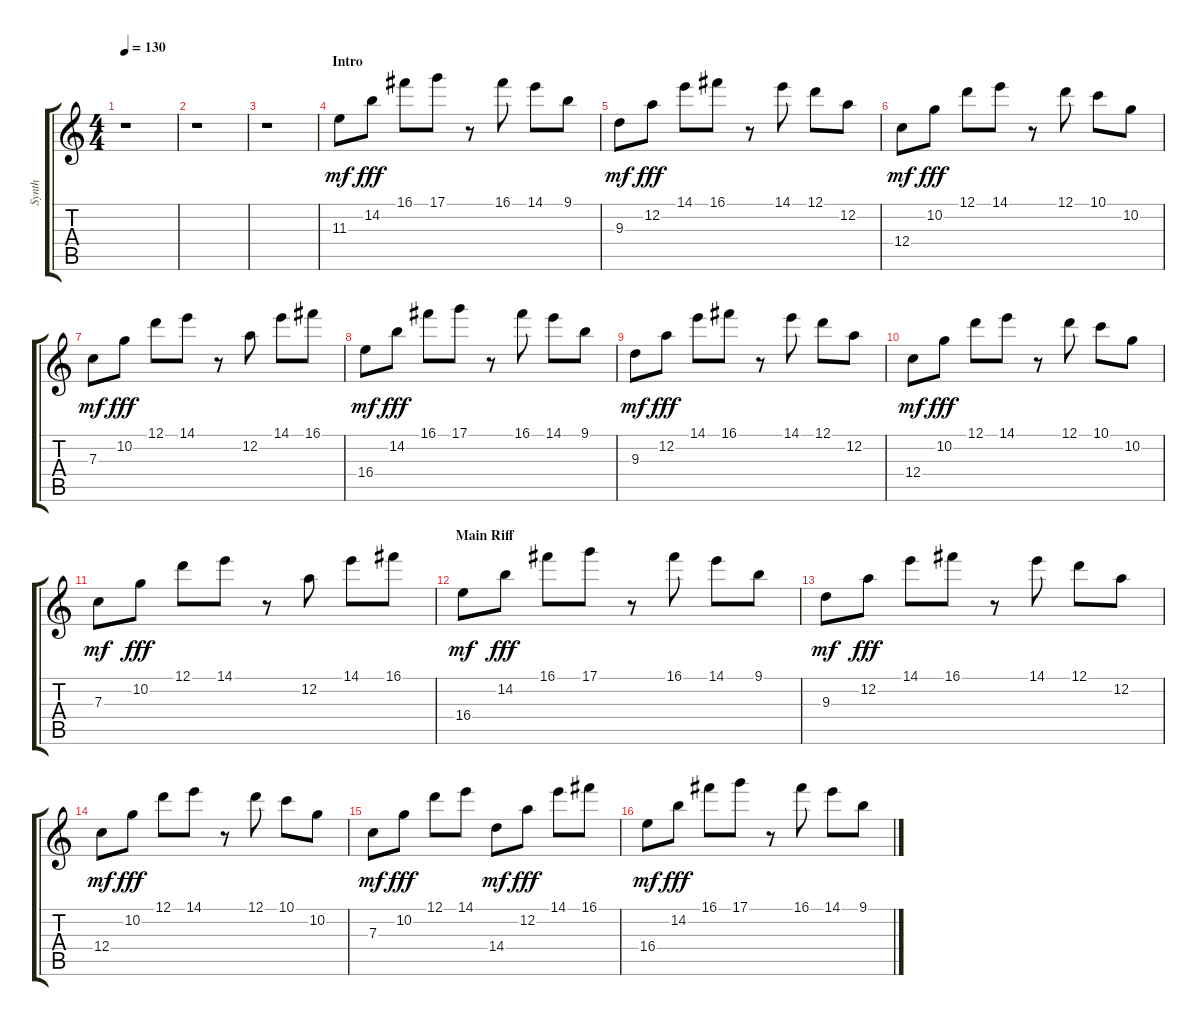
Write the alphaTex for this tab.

\track ("Synth" "Synth") {instrument electricguitarclean}
\staff {score tabs}
\tuning (D4 A3 F3 C3 G2 C2) {hide}
\ts (4 4)
\tempo 130
\clef g2
\ks aminor
r.1{dy mf instrument electricguitarclean} |
r.1 |
r.1 |
\section ("" "Intro")
11.3.8 14.2.8{dy fff} 16.1.8 17.1.8 r.8 16.1.8 14.1.8 9.1.8 |
9.3.8{dy mf} 12.2.8{dy fff} 14.1.8 16.1.8 r.8 14.1.8 12.1.8 12.2.8 |
12.4.8{dy mf} 10.2.8{dy fff} 12.1.8 14.1.8 r.8 12.1.8 10.1.8 10.2.8 |
7.3.8{dy mf} 10.2.8{dy fff} 12.1.8 14.1.8 r.8 12.2.8 14.1.8 16.1.8 |
16.4.8{dy mf} 14.2.8{dy fff} 16.1.8 17.1.8 r.8 16.1.8 14.1.8 9.1.8 |
9.3.8{dy mf} 12.2.8{dy fff} 14.1.8 16.1.8 r.8 14.1.8 12.1.8 12.2.8 |
12.4.8{dy mf} 10.2.8{dy fff} 12.1.8 14.1.8 r.8 12.1.8 10.1.8 10.2.8 |
7.3.8{dy mf} 10.2.8{dy fff} 12.1.8 14.1.8 r.8 12.2.8 14.1.8 16.1.8 |
\section ("" "Main Riff")
16.4.8{dy mf} 14.2.8{dy fff} 16.1.8 17.1.8 r.8 16.1.8 14.1.8 9.1.8 |
9.3.8{dy mf} 12.2.8{dy fff} 14.1.8 16.1.8 r.8 14.1.8 12.1.8 12.2.8 |
12.4.8{dy mf} 10.2.8{dy fff} 12.1.8 14.1.8 r.8 12.1.8 10.1.8 10.2.8 |
7.3.8{dy mf} 10.2.8{dy fff} 12.1.8 14.1.8 14.4.8{dy mf} 12.2.8{dy fff} 14.1.8 16.1.8 |
16.4.8{dy mf} 14.2.8{dy fff} 16.1.8 17.1.8 r.8 16.1.8 14.1.8 9.1.8
